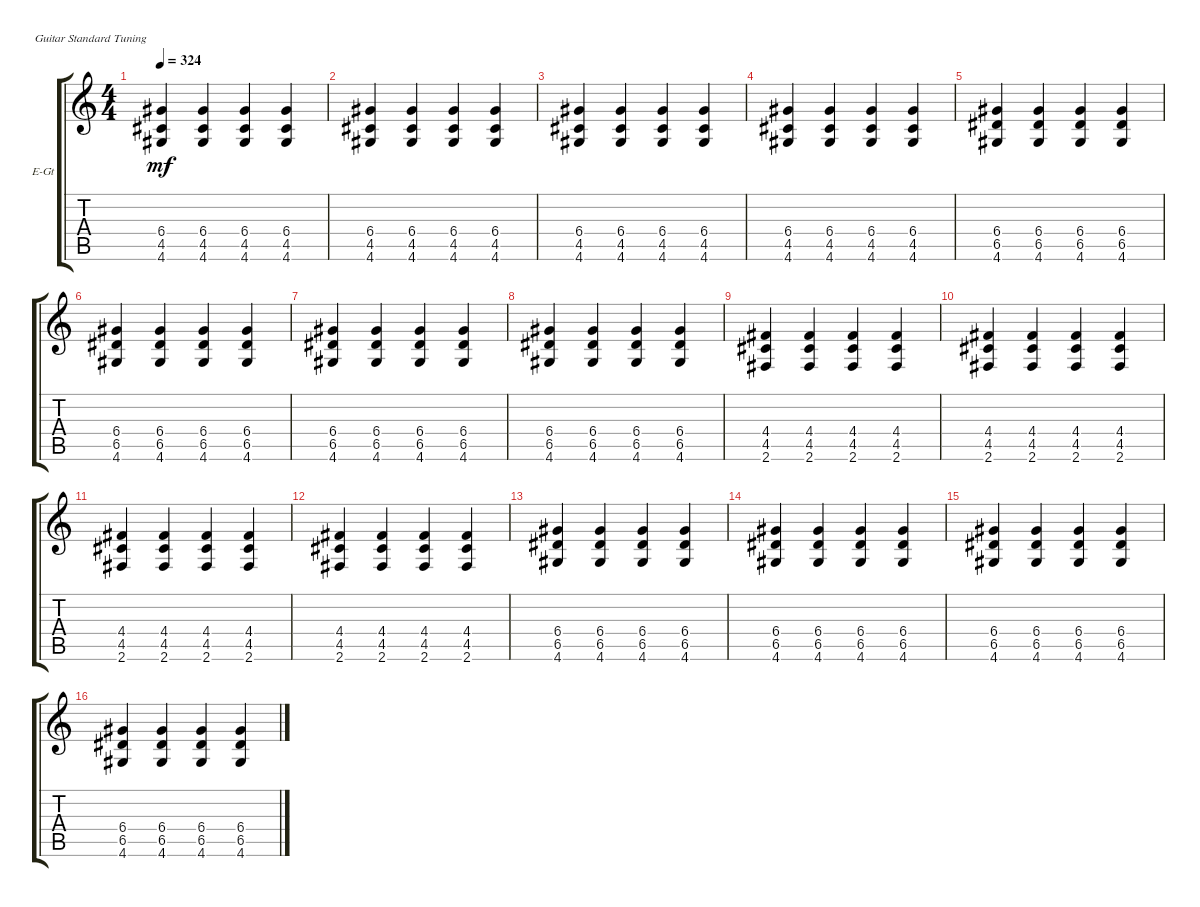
\defaultSystemsLayout 4
\bracketExtendMode groupsimilarinstruments
\firstSystemTrackNameOrientation horizontal
\otherSystemsTrackNameOrientation horizontal
\track ("Kamal" "E-Gt") {instrument electricguitarclean}
\staff {score tabs}
\tuning (E4 B3 G3 D3 A2 E2)
\ts (4 4)
\tempo 324
\clef g2
\ks c
(6.4 4.5 4.6).4{dy mf} (6.4 4.5 4.6).4 (6.4 4.5 4.6).4 (6.4 4.5 4.6).4 |
(6.4 4.5 4.6).4 (6.4 4.5 4.6).4 (6.4 4.5 4.6).4 (6.4 4.5 4.6).4 |
(6.4 4.5 4.6).4 (6.4 4.5 4.6).4 (6.4 4.5 4.6).4 (6.4 4.5 4.6).4 |
(6.4 4.5 4.6).4 (6.4 4.5 4.6).4 (6.4 4.5 4.6).4 (6.4 4.5 4.6).4 |
(4.6 6.5 6.4).4 (4.6 6.5 6.4).4 (4.6 6.5 6.4).4 (4.6 6.5 6.4).4 |
(4.6 6.5 6.4).4 (4.6 6.5 6.4).4 (4.6 6.5 6.4).4 (4.6 6.5 6.4).4 |
(4.6 6.5 6.4).4 (4.6 6.5 6.4).4 (4.6 6.5 6.4).4 (4.6 6.5 6.4).4 |
(4.6 6.5 6.4).4 (4.6 6.5 6.4).4 (4.6 6.5 6.4).4 (4.6 6.5 6.4).4 |
(4.4 4.5 2.6).4 (4.4 4.5 2.6).4 (4.4 4.5 2.6).4 (4.4 4.5 2.6).4 |
(4.4 4.5 2.6).4 (4.4 4.5 2.6).4 (4.4 4.5 2.6).4 (4.4 4.5 2.6).4 |
(4.4 4.5 2.6).4 (4.4 4.5 2.6).4 (4.4 4.5 2.6).4 (4.4 4.5 2.6).4 |
(4.4 4.5 2.6).4 (4.4 4.5 2.6).4 (4.4 4.5 2.6).4 (4.4 4.5 2.6).4 |
(4.6 6.5 6.4).4 (4.6 6.5 6.4).4 (4.6 6.5 6.4).4 (4.6 6.5 6.4).4 |
(4.6 6.5 6.4).4 (4.6 6.5 6.4).4 (4.6 6.5 6.4).4 (4.6 6.5 6.4).4 |
(4.6 6.5 6.4).4 (4.6 6.5 6.4).4 (4.6 6.5 6.4).4 (4.6 6.5 6.4).4 |
(4.6 6.5 6.4).4 (4.6 6.5 6.4).4 (4.6 6.5 6.4).4 (4.6 6.5 6.4).4
